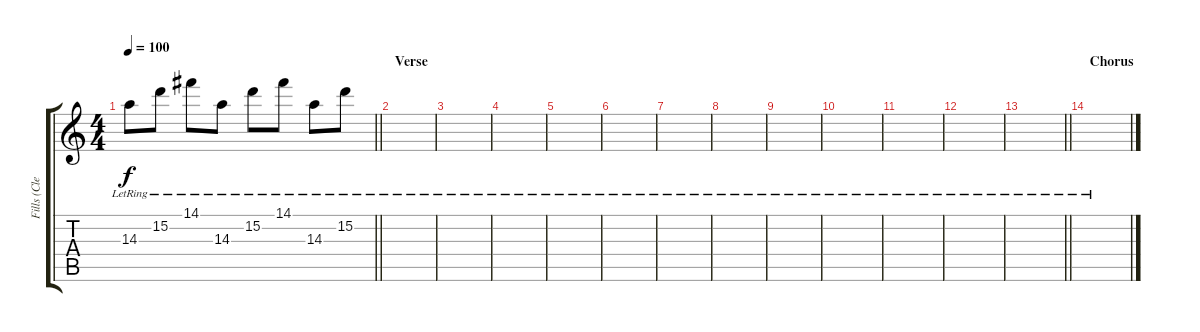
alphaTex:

\track ("Fills (Clean)" "Fills (Cle") {instrument electricguitarclean}
\staff {score tabs}
\tuning (E4 B3 G3 D3 A2 E2) {hide}
\ts (4 4)
\tempo 100
\clef g2
\barLineRight lightlight
\ks c
14.3{lr}.8{dy f} 15.2{lr}.8 14.1{lr}.8 14.3{lr}.8 15.2{lr}.8 14.1{lr}.8 14.3{lr}.8 15.2{lr}.8 |
\section ("" "Verse")
|
|
|
|
|
|
|
|
|
|
|
\barLineRight lightlight
|
\section ("" "Chorus")
